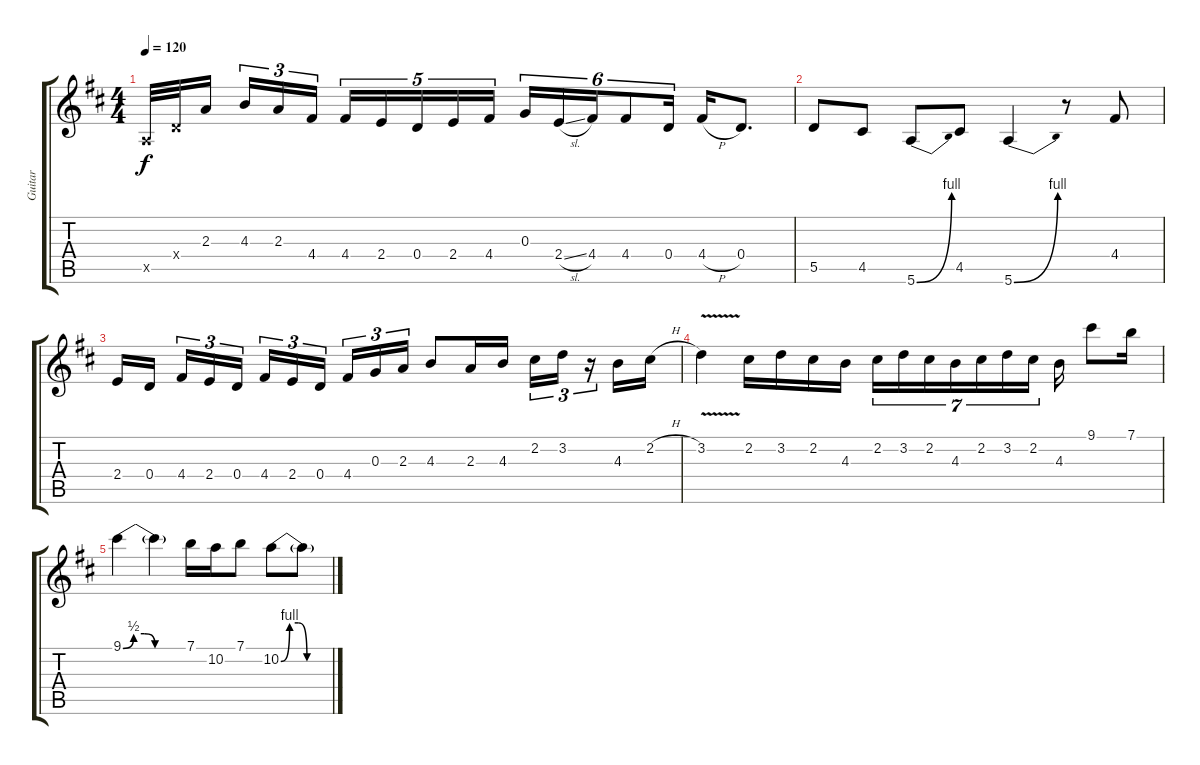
\track ("Guitar" "Guitar") {instrument distortionguitar}
\staff {score tabs}
\tuning (E4 B3 G3 D3 A2 E2) {hide}
\ts (4 4)
\tempo 120
\clef g2
\ks d
0.5{x}.32{dy f} 0.4{x}.32 2.3.16{beam splitsecondary} 4.3.16{tu (3 2)} 2.3.16{tu (3 2)} 4.4.16{tu (3 2)} 4.4.16{tu (5 4)} 2.4.16{tu (5 4)} 0.4.16{tu (5 4)} 2.4.16{tu (5 4)} 4.4.16{tu (5 4)} 0.3.16{tu (6 4)} 2.4{sl}.16{tu (6 4)} 4.4.16{tu (6 4)} 4.4.8{tu (6 4)} 0.4.16{tu (6 4)} 4.4{h}.16 0.4.8{d} |
5.5.8{volume 0} 4.5.8 5.6{be (bend 0 0 60 4)}.8 4.5.8 5.6{be (bend 0 0 60 4)}.4 r.8 4.4.8 |
2.4.16 0.4.16{beam splitsecondary} 4.4.16{tu (3 2)} 2.4.16{tu (3 2)} 0.4.16{tu (3 2)} 4.4.16{tu (3 2)} 2.4.16{tu (3 2)} 0.4.16{tu (3 2) beam splitsecondary} 4.4.16{tu (3 2)} 0.3.16{tu (3 2)} 2.3.16{tu (3 2)} 4.3.8 2.3.16 4.3.16 2.2.16{tu (3 2)} 3.2.16{tu (3 2)} r.16{tu (3 2)} 4.3.16 2.2{h}.16 |
3.2{v}.4 2.2.16 3.2.16 2.2.16 4.3.16 2.2.16{tu (7 4)} 3.2.16{tu (7 4)} 2.2.16{tu (7 4)} 4.3.16{tu (7 4)} 2.2.16{tu (7 4)} 3.2.16{tu (7 4)} 2.2.16{tu (7 4)} 4.3.16 9.1.8 7.1.16 |
9.1{be (custom 0 0 10 2 20 2 30 0 60 0)}.4 9.1{t}.4 7.1.16 10.2.16 7.1.8 10.2{be (custom 0 0 10 4 20 4 30 0 60 0)}.8 10.2{t}.8
